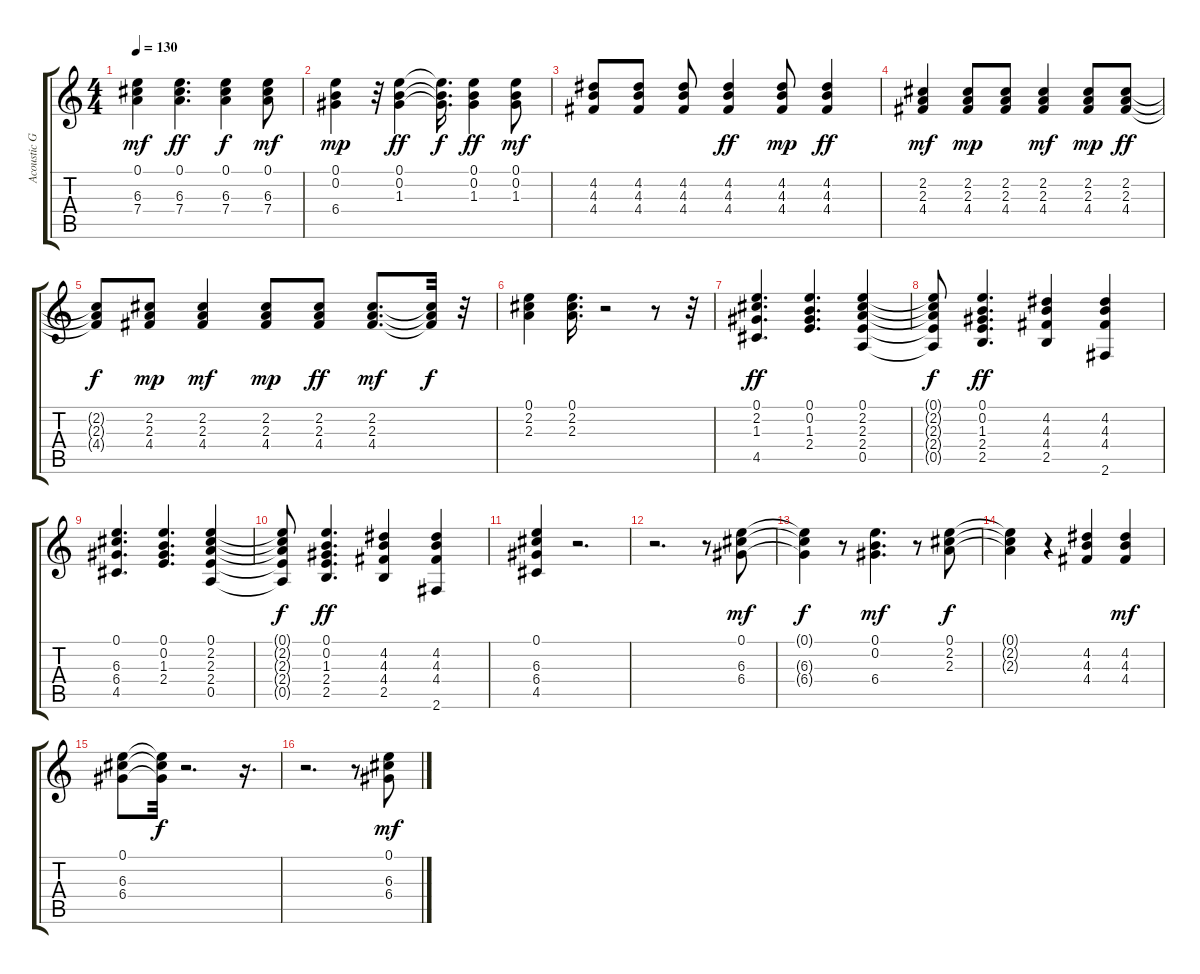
\track ("Acoustic Guitar 2" "Acoustic G") {instrument acousticguitarsteel}
\staff {score tabs}
\tuning (E4 B3 G3 D3 A2 E2) {hide}
\ts (4 4)
\tempo 130
\clef g2
\ks c
(0.1 6.3 7.4).4{dy mf} (0.1 6.3 7.4).4{d dy ff} (0.1 6.3 7.4).4{dy f} (0.1 6.3 7.4).8{dy mf} |
(0.1 0.2 6.4).4{dy mp} r.32 (0.1 0.2 1.3).4{dy ff} (0.1{t} 0.2{t} 1.3{t}).16{d dy f} (0.1 0.2 1.3).4{dy ff} (0.1 0.2 1.3).8{dy mf} |
(4.2 4.3 4.4).8 (4.2 4.3 4.4).8 (4.2 4.3 4.4).8 (4.2 4.3 4.4).4{dy ff} (4.2 4.3 4.4).8{dy mp} (4.2 4.3 4.4).4{dy ff} |
(2.2 2.3 4.4).4{dy mf} (2.2 2.3 4.4).8{dy mp} (2.2 2.3 4.4).8 (2.2 2.3 4.4).4{dy mf} (2.2 2.3 4.4).8{dy mp} (2.2 2.3 4.4).8{dy ff} |
(2.2{t} 2.3{t} 4.4{t}).8{dy f} (2.2 2.3 4.4).8{dy mp} (2.2 2.3 4.4).4{dy mf} (2.2 2.3 4.4).8{dy mp} (2.2 2.3 4.4).8{dy ff} (2.2 2.3 4.4).8{d dy mf} (2.2{t} 2.3{t} 4.4{t}).32{dy f} r.32 |
(0.1 2.2 2.3).4 (0.1 2.2 2.3).16{d} r.2 r.8 r.32 |
(0.1 2.2 1.3 4.5).4{d dy ff} (0.1 0.2 1.3 2.4).4{d} (0.1 2.2 2.3 2.4 0.5).4 |
(0.1{t} 2.2{t} 2.3{t} 2.4{t} 0.5{t}).8{dy f} (0.1 0.2 1.3 2.4 2.5).4{d dy ff} (4.2 4.3 4.4 2.5).4 (4.2 4.3 4.4 2.6).4 |
(0.1 6.3 6.4 4.5).4{d} (0.1 0.2 1.3 2.4).4{d} (0.1 2.2 2.3 2.4 0.5).4 |
(0.1{t} 2.2{t} 2.3{t} 2.4{t} 0.5{t}).8{dy f} (0.1 0.2 1.3 2.4 2.5).4{d dy ff} (4.2 4.3 4.4 2.5).4 (4.2 4.3 4.4 2.6).4 |
(0.1 6.3 6.4 4.5).4 r.2{d} |
r.2{d} r.8 (0.1 6.3 6.4).8{dy mf} |
(0.1{t} 6.3{t} 6.4{t}).4{dy f} r.8 (0.1 0.2 6.4).4{d dy mf} r.8 (0.1 2.2 2.3).8{dy f} |
(0.1{t} 2.2{t} 2.3{t}).4 r.4 (4.2 4.3 4.4).4 (4.2 4.3 4.4).4{dy mf} |
(0.1 6.3 6.4).8 (0.1{t} 6.3{t} 6.4{t}).32{dy f} r.2{d} r.16{d} |
r.2{d} r.8 (0.1 6.3 6.4).8{dy mf}
